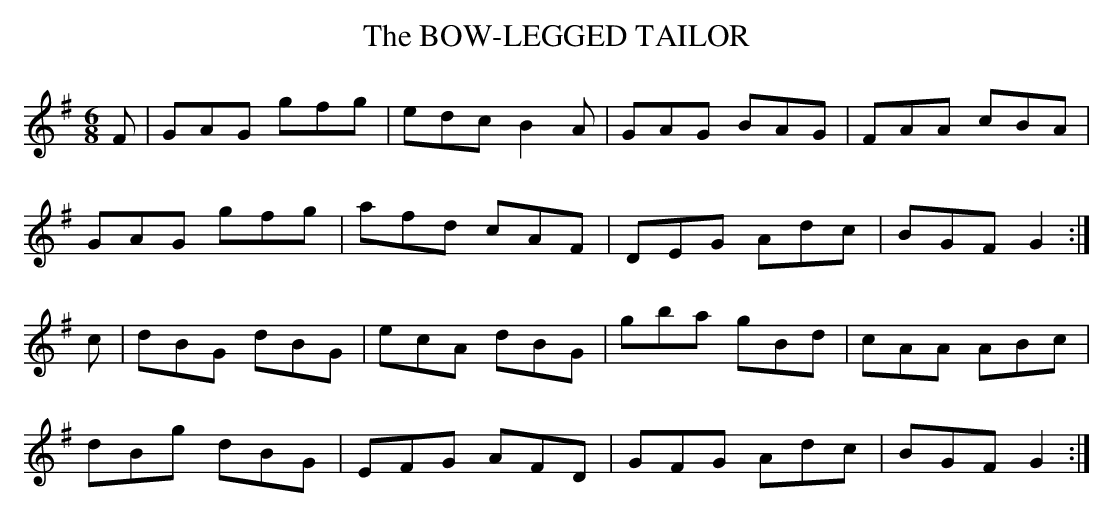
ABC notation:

X:1
T:BOW-LEGGED TAILOR, The
M:6/8
L:1/8
K:G
F|GAG gfg|edc B2A|GAG BAG|FAA cBA|
GAG gfg|afd cAF|DEG Adc|BGF G2 :|
c|dBG dBG|ecA dBG|gba gBd|cAA ABc|
dBg dBG|EFG AFD|GFG Adc|BGF G2 :|
